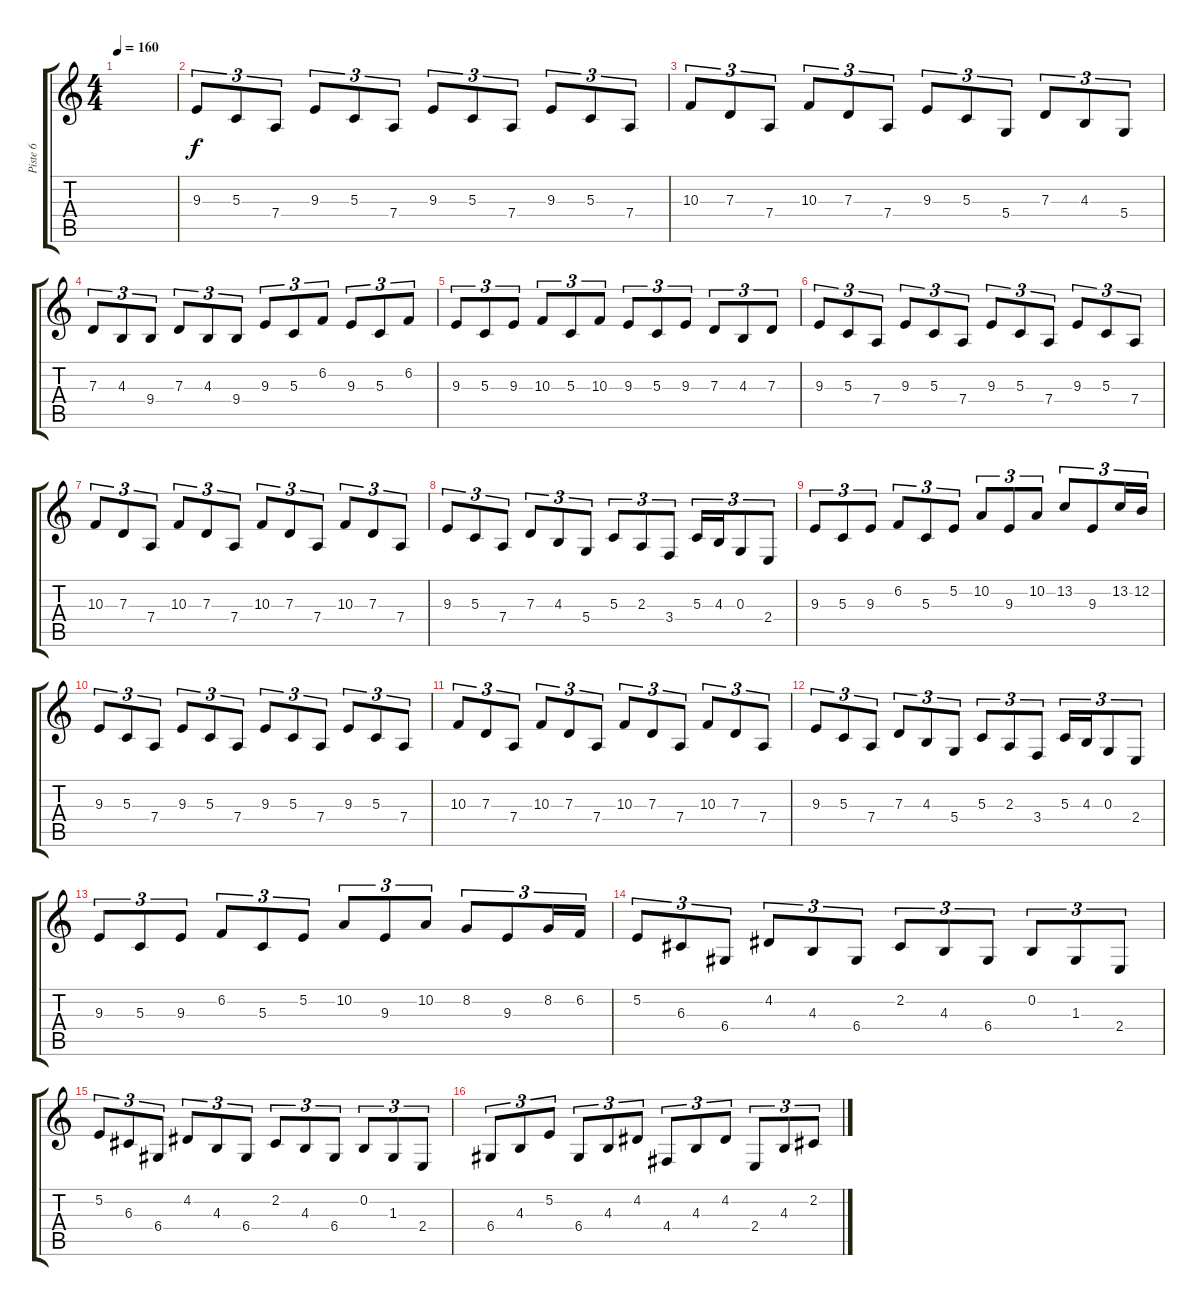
\track ("Piste 6" "Piste 6") {instrument choiraahs}
\staff {score tabs}
\tuning (E4 B3 G3 D3 A2 E2) {hide}
\ts (4 4)
\tempo 160
\clef g2
\ks c
|
9.3.8{tu (3 2)} 5.3.8{tu (3 2)} 7.4.8{tu (3 2)} 9.3.8{tu (3 2)} 5.3.8{tu (3 2)} 7.4.8{tu (3 2)} 9.3.8{tu (3 2)} 5.3.8{tu (3 2)} 7.4.8{tu (3 2)} 9.3.8{tu (3 2)} 5.3.8{tu (3 2)} 7.4.8{tu (3 2)} |
10.3.8{tu (3 2)} 7.3.8{tu (3 2)} 7.4.8{tu (3 2)} 10.3.8{tu (3 2)} 7.3.8{tu (3 2)} 7.4.8{tu (3 2)} 9.3.8{tu (3 2)} 5.3.8{tu (3 2)} 5.4.8{tu (3 2)} 7.3.8{tu (3 2)} 4.3.8{tu (3 2)} 5.4.8{tu (3 2)} |
7.3.8{tu (3 2)} 4.3.8{tu (3 2)} 9.4.8{tu (3 2)} 7.3.8{tu (3 2)} 4.3.8{tu (3 2)} 9.4.8{tu (3 2)} 9.3.8{tu (3 2)} 5.3.8{tu (3 2)} 6.2.8{tu (3 2)} 9.3.8{tu (3 2)} 5.3.8{tu (3 2)} 6.2.8{tu (3 2)} |
9.3.8{tu (3 2)} 5.3.8{tu (3 2)} 9.3.8{tu (3 2)} 10.3.8{tu (3 2)} 5.3.8{tu (3 2)} 10.3.8{tu (3 2)} 9.3.8{tu (3 2)} 5.3.8{tu (3 2)} 9.3.8{tu (3 2)} 7.3.8{tu (3 2)} 4.3.8{tu (3 2)} 7.3.8{tu (3 2)} |
9.3.8{tu (3 2)} 5.3.8{tu (3 2)} 7.4.8{tu (3 2)} 9.3.8{tu (3 2)} 5.3.8{tu (3 2)} 7.4.8{tu (3 2)} 9.3.8{tu (3 2)} 5.3.8{tu (3 2)} 7.4.8{tu (3 2)} 9.3.8{tu (3 2)} 5.3.8{tu (3 2)} 7.4.8{tu (3 2)} |
10.3.8{tu (3 2)} 7.3.8{tu (3 2)} 7.4.8{tu (3 2)} 10.3.8{tu (3 2)} 7.3.8{tu (3 2)} 7.4.8{tu (3 2)} 10.3.8{tu (3 2)} 7.3.8{tu (3 2)} 7.4.8{tu (3 2)} 10.3.8{tu (3 2)} 7.3.8{tu (3 2)} 7.4.8{tu (3 2)} |
9.3.8{tu (3 2)} 5.3.8{tu (3 2)} 7.4.8{tu (3 2)} 7.3.8{tu (3 2)} 4.3.8{tu (3 2)} 5.4.8{tu (3 2)} 5.3.8{tu (3 2)} 2.3.8{tu (3 2)} 3.4.8{tu (3 2)} 5.3.16{tu (3 2)} 4.3.16{tu (3 2)} 0.3.8{tu (3 2)} 2.4.8{tu (3 2)} |
9.3.8{tu (3 2)} 5.3.8{tu (3 2)} 9.3.8{tu (3 2)} 6.2.8{tu (3 2)} 5.3.8{tu (3 2)} 5.2.8{tu (3 2)} 10.2.8{tu (3 2)} 9.3.8{tu (3 2)} 10.2.8{tu (3 2)} 13.2.8{tu (3 2)} 9.3.8{tu (3 2)} 13.2.16{tu (3 2)} 12.2.16{tu (3 2)} |
9.3.8{tu (3 2)} 5.3.8{tu (3 2)} 7.4.8{tu (3 2)} 9.3.8{tu (3 2)} 5.3.8{tu (3 2)} 7.4.8{tu (3 2)} 9.3.8{tu (3 2)} 5.3.8{tu (3 2)} 7.4.8{tu (3 2)} 9.3.8{tu (3 2)} 5.3.8{tu (3 2)} 7.4.8{tu (3 2)} |
10.3.8{tu (3 2)} 7.3.8{tu (3 2)} 7.4.8{tu (3 2)} 10.3.8{tu (3 2)} 7.3.8{tu (3 2)} 7.4.8{tu (3 2)} 10.3.8{tu (3 2)} 7.3.8{tu (3 2)} 7.4.8{tu (3 2)} 10.3.8{tu (3 2)} 7.3.8{tu (3 2)} 7.4.8{tu (3 2)} |
9.3.8{tu (3 2)} 5.3.8{tu (3 2)} 7.4.8{tu (3 2)} 7.3.8{tu (3 2)} 4.3.8{tu (3 2)} 5.4.8{tu (3 2)} 5.3.8{tu (3 2)} 2.3.8{tu (3 2)} 3.4.8{tu (3 2)} 5.3.16{tu (3 2)} 4.3.16{tu (3 2)} 0.3.8{tu (3 2)} 2.4.8{tu (3 2)} |
9.3.8{tu (3 2)} 5.3.8{tu (3 2)} 9.3.8{tu (3 2)} 6.2.8{tu (3 2)} 5.3.8{tu (3 2)} 5.2.8{tu (3 2)} 10.2.8{tu (3 2)} 9.3.8{tu (3 2)} 10.2.8{tu (3 2)} 8.2.8{tu (3 2)} 9.3.8{tu (3 2)} 8.2.16{tu (3 2)} 6.2.16{tu (3 2)} |
5.2.8{tu (3 2)} 6.3.8{tu (3 2)} 6.4.8{tu (3 2)} 4.2.8{tu (3 2)} 4.3.8{tu (3 2)} 6.4.8{tu (3 2)} 2.2.8{tu (3 2)} 4.3.8{tu (3 2)} 6.4.8{tu (3 2)} 0.2.8{tu (3 2)} 1.3.8{tu (3 2)} 2.4.8{tu (3 2)} |
5.2.8{tu (3 2)} 6.3.8{tu (3 2)} 6.4.8{tu (3 2)} 4.2.8{tu (3 2)} 4.3.8{tu (3 2)} 6.4.8{tu (3 2)} 2.2.8{tu (3 2)} 4.3.8{tu (3 2)} 6.4.8{tu (3 2)} 0.2.8{tu (3 2)} 1.3.8{tu (3 2)} 2.4.8{tu (3 2)} |
6.4.8{tu (3 2)} 4.3.8{tu (3 2)} 5.2.8{tu (3 2)} 6.4.8{tu (3 2)} 4.3.8{tu (3 2)} 4.2.8{tu (3 2)} 4.4.8{tu (3 2)} 4.3.8{tu (3 2)} 4.2.8{tu (3 2)} 2.4.8{tu (3 2)} 4.3.8{tu (3 2)} 2.2.8{tu (3 2)}
